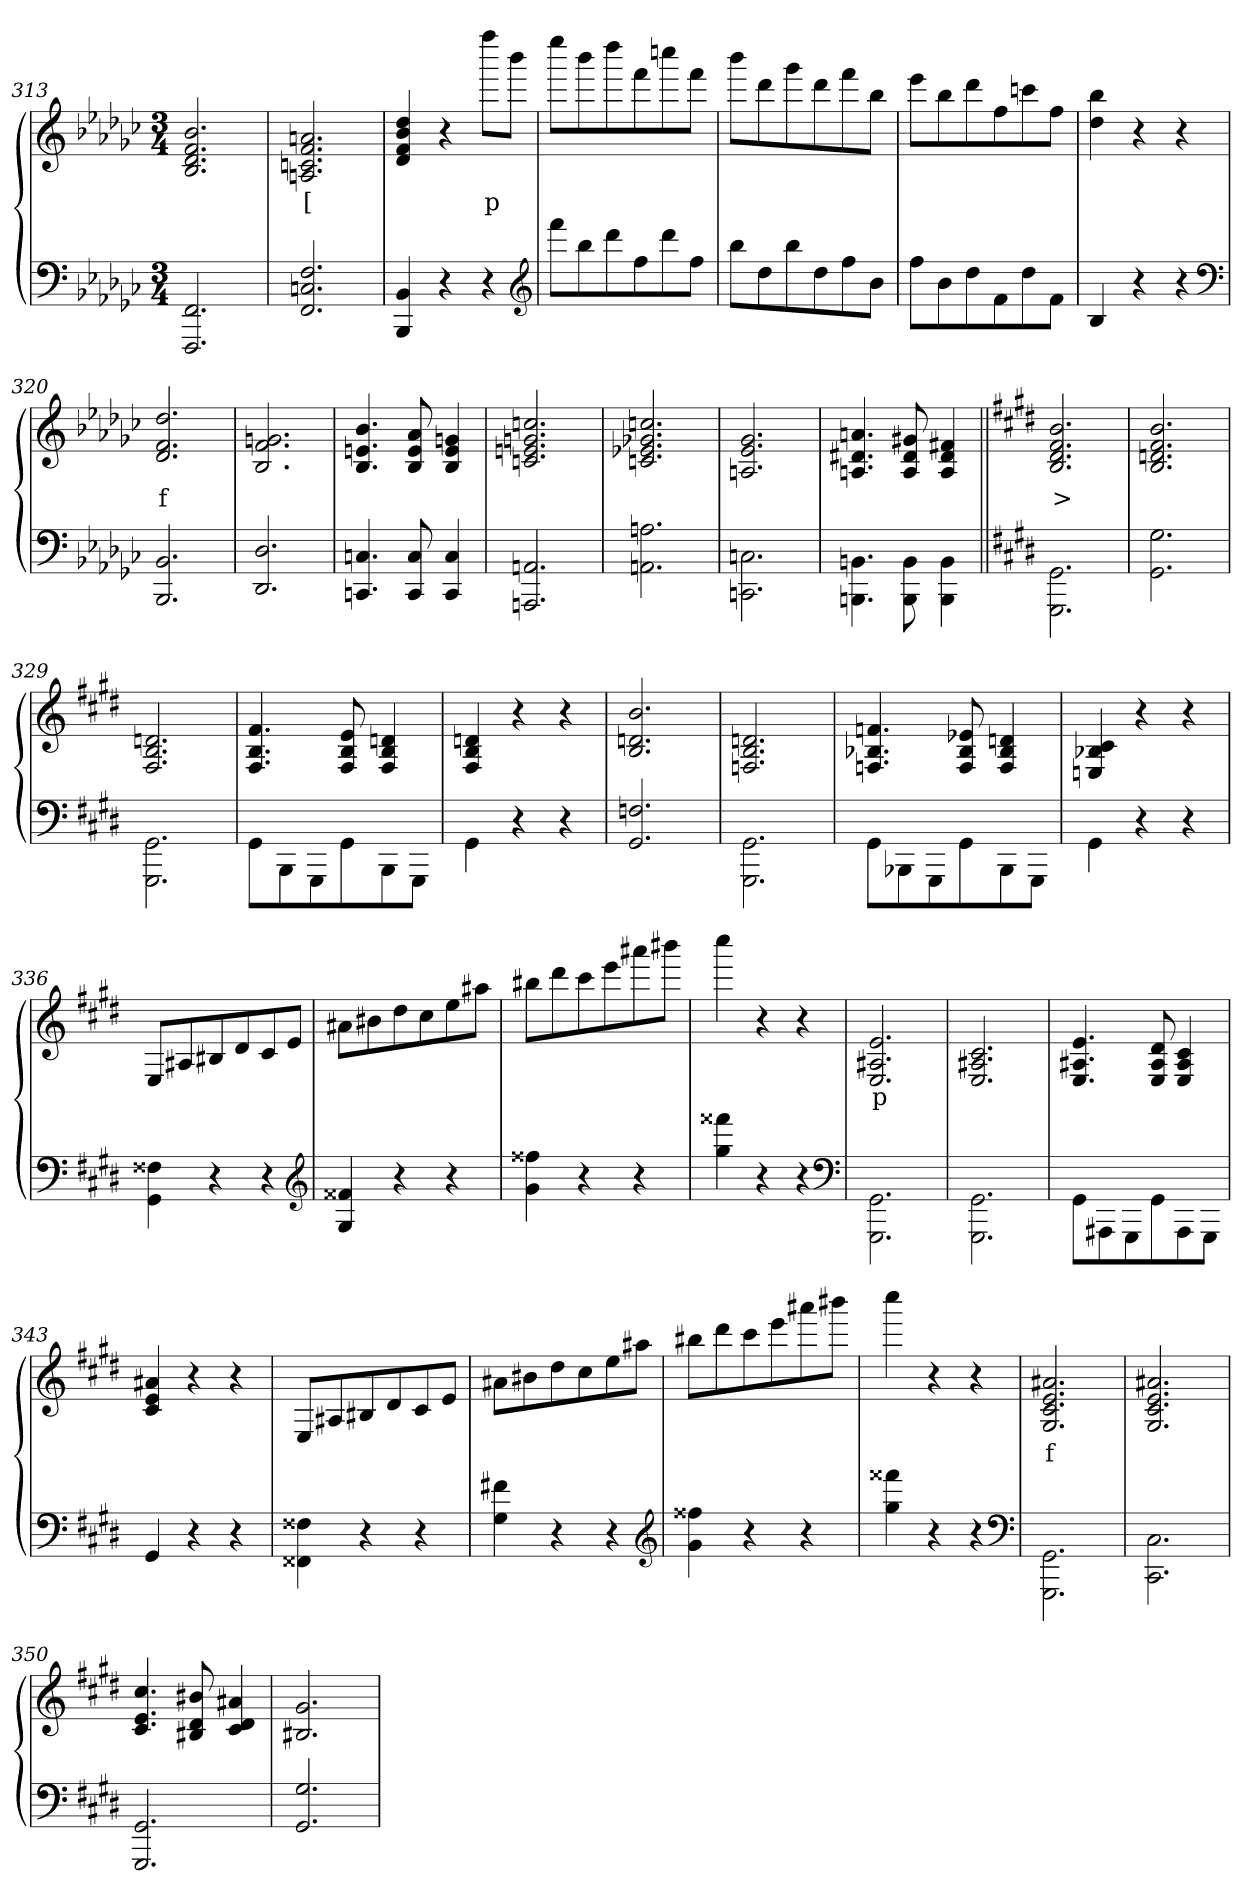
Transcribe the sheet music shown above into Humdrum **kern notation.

**kern	**kern	**text
*part2	*part1	*part1
*staff2	*staff1	*staff1
*clefF4	*clefG2	*
*k[b-e-a-d-g-c-]	*k[b-e-a-d-g-c-]	*
*M3/4	*M3/4	*
=313	=313	=313
2.FF 2.FFF	2.b- 2.f 2.d- 2.B-	.
=314	=314	=314
2.F 2.Cn 2.FF	2.an 2.f 2.cn 2.An	[
=315	=315	=315
4BB- 4BBB-	4dd- 4b- 4f 4d-	.
4r	4r	.
4r	8ffffL	p
.	8bbb-J	.
*clefG2	*	*
=316	=316	=316
8fffL	8eeee-L	.
8bb-	8bbb-	.
8ddd-	8dddd-	.
8ff	8fff	.
8ddd-	8ccccn	.
8ffJ	8fffJ	.
=317	=317	=317
8bb-L	8bbb-L	.
8dd-	8ddd-	.
8bb-	8ggg-	.
8dd-	8ddd-	.
8ff	8fff	.
8b-J	8bb-J	.
=318	=318	=318
8ffL	8eee-L	.
8b-	8bb-	.
8dd-	8ddd-	.
8f	8ff	.
8dd-	8cccn	.
8fJ	8ffJ	.
=319	=319	=319
4B-	4bb- 4dd-	.
4r	4r	.
4r	4r	.
*clefF4	*	*
=320	=320	=320
2.BB- 2.BBB-	2.dd- 2.f 2.d-	f
=321	=321	=321
2.D- 2.DD-	2.gn 2.f 2.B-	.
=322	=322	=322
4.Cn 4.CCn	4.b- 4.en 4.B-	.
8C 8CC	8a- 8e 8B-	.
4C 4CC	4gn 4e 4B-	.
=323	=323	=323
2.AAn 2.AAAn	2.ccn 2.gn 2.en 2.cn	.
=324	=324	=324
2.An 2.AAn	2.ccn 2.g-X 2.e-X 2.cn	.
=325	=325	=325
2.Cn\ 2.CCn\	2.g- 2.e- 2.An	.
=326	=326	=326
4.BBn\ 4.BBBn\	4.an 4.d#X 4.An	.
8BB\ 8BBB\	8g#X 8d# 8A	.
4BB\ 4BBB\	4f#X 4d# 4A	.
=327||	=327||	=327||
*k[f#c#g#d#]	*k[f#c#g#d#]	*
2.GG#\ 2.GGG#\	2.b 2.f# 2.d# 2.B	>
=328	=328	=328
2.G#\ 2.GG#\	2.b 2.f# 2.dn 2.B	.
=329	=329	=329
2.GG#\ 2.GGG#\	2.dn 2.B 2.F#	.
=330	=330	=330
8GG#L	4.f# 4.B 4.F#	.
8BBB	.	.
8GGG#\	.	.
8GG#	8e 8B 8F#	.
8BBB	4dn 4B 4F#	.
8GGG#J	.	.
=331	=331	=331
4GG#\	4dn 4B 4F#	.
4r	4r	.
4r	4r	.
=332	=332	=332
2.Fn 2.GG#	2.b 2.dn 2.B	.
=333	=333	=333
2.GG#\ 2.GGG#\	2.dn 2.B 2.Fn	.
=334	=334	=334
8GG#\L	4.fn 4.B-X 4.Fn	.
8BBB-X	.	.
8GGG#	.	.
8GG#	8e-X 8B- 8F	.
8BBB-	4dn 4B- 4F	.
8GGG#J	.	.
=335	=335	=335
4GG#\	4c# 4B-X 4En	.
4r	4r	.
4r	4r	]]
=336	=336	=336
4F##X\ 4GG#\	8EL	.
.	8A#X	.
4r	8B#X	.
.	8d#	.
4r	8c#	.
.	8eJ	.
*clefG2	*	*
=337	=337	=337
4f##X 4G#	8a#XL	.
.	8b#X	.
4r	8dd#	.
.	8cc#	.
4r	8ee	.
.	8aa#J	.
=338	=338	=338
4ff##X 4g#	8bb#XL	.
.	8ddd#	.
4r	8ccc#	.
.	8eee	.
4r	8aaa#X	.
.	8bbb#J	.
=339	=339	=339
4fff##X 4gg#	4cccc#	.
4r	4r	.
4r	4r	.
*clefF4	*	*
=340	=340	=340
2.GG#\ 2.GGG#\	2.e 2.A#X 2.E	p
=341	=341	=341
2.GG#\ 2.GGG#\	2.c# 2.A#X 2.E	.
=342	=342	=342
8GG#L	4.e 4.A#X 4.E	.
8AAA#X\	.	.
8GGG#	.	.
8GG#	8d# 8A# 8E	.
8AAA#	4c# 4A# 4E	.
8GGG#J	.	.
=343	=343	=343
4GG#	4a#X 4e 4c#	.
4r	4r	.
4r	4r	.
=344	=344	=344
4F##X\ 4FF##X\	8EL	.
.	8A#X	.
4r	8B#X	.
.	8d#	.
4r	8c#	.
.	8eJ	.
=345	=345	=345
4f#X 4G#	8a#XL	.
.	8b#X	.
4r	8dd#	.
.	8cc#	.
4r	8ee	.
.	8aa#J	.
*clefG2	*	*
=346	=346	=346
4ff##X 4g#	8bb#XL	.
.	8ddd#	.
4r	8ccc#	.
.	8eee	.
4r	8aaa#X	.
.	8bbb#J	.
=347	=347	=347
4fff##X 4gg#	4cccc#	.
4r	4r	.
4r	4r	.
*clefF4	*	*
=348	=348	=348
2.GG#\ 2.GGG#\	2.a#X 2.e 2.c# 2.G#	f
=349	=349	=349
2.C#\ 2.CC#\	2.a#X 2.e 2.c# 2.G#	.
=350	=350	=350
2.GG# 2.GGG#	4.cc# 4.e 4.c#	.
.	8b#X 8d# 8B#X	.
.	4a#X 4d# 4c#	.
=351	=351	=351
2.G# 2.GG#	2.g# 2.B#X	.
=	=	=
*-	*-	*-
